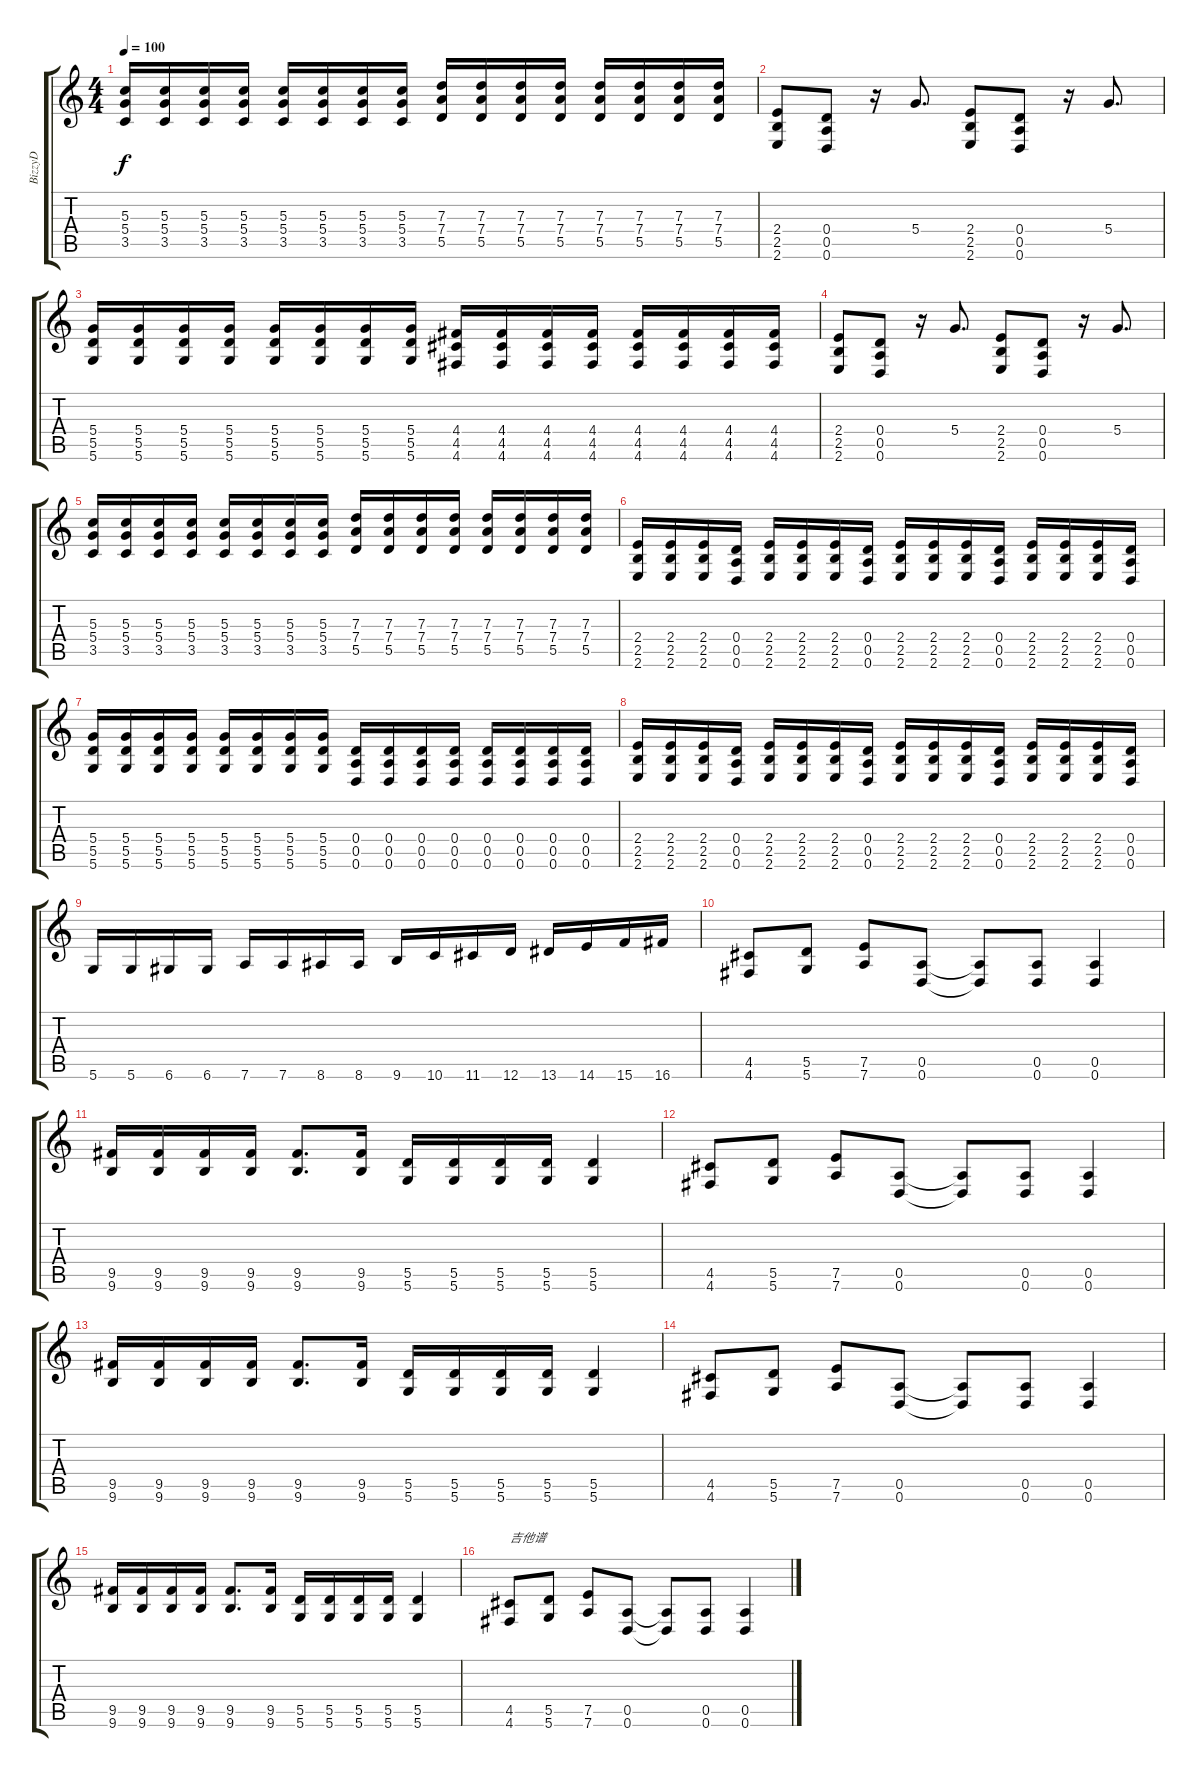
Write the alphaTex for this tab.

\track ("BizzyD" "BizzyD") {instrument distortionguitar}
\staff {score tabs}
\tuning (E4 B3 G3 D3 A2 D2) {hide}
\ts (4 4)
\tempo 100
\clef g2
\ks c
(5.3 5.4 3.5).16{dy f} (5.3 5.4 3.5).16 (5.3 5.4 3.5).16 (5.3 5.4 3.5).16 (5.3 5.4 3.5).16 (5.3 5.4 3.5).16 (5.3 5.4 3.5).16 (5.3 5.4 3.5).16 (7.3 7.4 5.5).16 (7.3 7.4 5.5).16 (7.3 7.4 5.5).16 (7.3 7.4 5.5).16 (7.3 7.4 5.5).16 (7.3 7.4 5.5).16 (7.3 7.4 5.5).16 (7.3 7.4 5.5).16 |
(2.4 2.5 2.6).8 (0.4 0.5 0.6).8 r.16 5.4.8{d} (2.4 2.5 2.6).8 (0.4 0.5 0.6).8 r.16 5.4.8{d} |
(5.4 5.5 5.6).16 (5.4 5.5 5.6).16 (5.4 5.5 5.6).16 (5.4 5.5 5.6).16 (5.4 5.5 5.6).16 (5.4 5.5 5.6).16 (5.4 5.5 5.6).16 (5.4 5.5 5.6).16 (4.4 4.5 4.6).16 (4.4 4.5 4.6).16 (4.4 4.5 4.6).16 (4.4 4.5 4.6).16 (4.4 4.5 4.6).16 (4.4 4.5 4.6).16 (4.4 4.5 4.6).16 (4.4 4.5 4.6).16 |
(2.4 2.5 2.6).8 (0.4 0.5 0.6).8 r.16 5.4.8{d} (2.4 2.5 2.6).8 (0.4 0.5 0.6).8 r.16 5.4.8{d} |
(5.3 5.4 3.5).16 (5.3 5.4 3.5).16 (5.3 5.4 3.5).16 (5.3 5.4 3.5).16 (5.3 5.4 3.5).16 (5.3 5.4 3.5).16 (5.3 5.4 3.5).16 (5.3 5.4 3.5).16 (7.3 7.4 5.5).16 (7.3 7.4 5.5).16 (7.3 7.4 5.5).16 (7.3 7.4 5.5).16 (7.3 7.4 5.5).16 (7.3 7.4 5.5).16 (7.3 7.4 5.5).16 (7.3 7.4 5.5).16 |
(2.4 2.5 2.6).16 (2.4 2.5 2.6).16 (2.4 2.5 2.6).16 (0.4 0.5 0.6).16 (2.4 2.5 2.6).16 (2.4 2.5 2.6).16 (2.4 2.5 2.6).16 (0.4 0.5 0.6).16 (2.4 2.5 2.6).16 (2.4 2.5 2.6).16 (2.4 2.5 2.6).16 (0.4 0.5 0.6).16 (2.4 2.5 2.6).16 (2.4 2.5 2.6).16 (2.4 2.5 2.6).16 (0.4 0.5 0.6).16 |
(5.4 5.5 5.6).16 (5.4 5.5 5.6).16 (5.4 5.5 5.6).16 (5.4 5.5 5.6).16 (5.4 5.5 5.6).16 (5.4 5.5 5.6).16 (5.4 5.5 5.6).16 (5.4 5.5 5.6).16 (0.4 0.5 0.6).16 (0.4 0.5 0.6).16 (0.4 0.5 0.6).16 (0.4 0.5 0.6).16 (0.4 0.5 0.6).16 (0.4 0.5 0.6).16 (0.4 0.5 0.6).16 (0.4 0.5 0.6).16 |
(2.4 2.5 2.6).16 (2.4 2.5 2.6).16 (2.4 2.5 2.6).16 (0.4 0.5 0.6).16 (2.4 2.5 2.6).16 (2.4 2.5 2.6).16 (2.4 2.5 2.6).16 (0.4 0.5 0.6).16 (2.4 2.5 2.6).16 (2.4 2.5 2.6).16 (2.4 2.5 2.6).16 (0.4 0.5 0.6).16 (2.4 2.5 2.6).16 (2.4 2.5 2.6).16 (2.4 2.5 2.6).16 (0.4 0.5 0.6).16 |
5.6.16 5.6.16 6.6.16 6.6.16 7.6.16 7.6.16 8.6.16 8.6.16 9.6.16 10.6.16 11.6.16 12.6.16 13.6.16 14.6.16 15.6.16 16.6.16 |
(4.5 4.6).8 (5.5 5.6).8 (7.5 7.6).8 (0.5 0.6).8 (0.5{t} 0.6{t}).8 (0.5 0.6).8 (0.5 0.6).4 |
(9.5 9.6).16 (9.5 9.6).16 (9.5 9.6).16 (9.5 9.6).16 (9.5 9.6).8{d} (9.5 9.6).16 (5.5 5.6).16 (5.5 5.6).16 (5.5 5.6).16 (5.5 5.6).16 (5.5 5.6).4 |
(4.5 4.6).8 (5.5 5.6).8 (7.5 7.6).8 (0.5 0.6).8 (0.5{t} 0.6{t}).8 (0.5 0.6).8 (0.5 0.6).4 |
(9.5 9.6).16 (9.5 9.6).16 (9.5 9.6).16 (9.5 9.6).16 (9.5 9.6).8{d} (9.5 9.6).16 (5.5 5.6).16 (5.5 5.6).16 (5.5 5.6).16 (5.5 5.6).16 (5.5 5.6).4 |
(4.5 4.6).8 (5.5 5.6).8 (7.5 7.6).8 (0.5 0.6).8 (0.5{t} 0.6{t}).8 (0.5 0.6).8 (0.5 0.6).4 |
(9.5 9.6).16 (9.5 9.6).16 (9.5 9.6).16 (9.5 9.6).16 (9.5 9.6).8{d} (9.5 9.6).16 (5.5 5.6).16 (5.5 5.6).16 (5.5 5.6).16 (5.5 5.6).16 (5.5 5.6).4 |
(4.5 4.6).8{txt "吉他谱"} (5.5 5.6).8 (7.5 7.6).8 (0.5 0.6).8 (0.5{t} 0.6{t}).8 (0.5 0.6).8 (0.5 0.6).4
